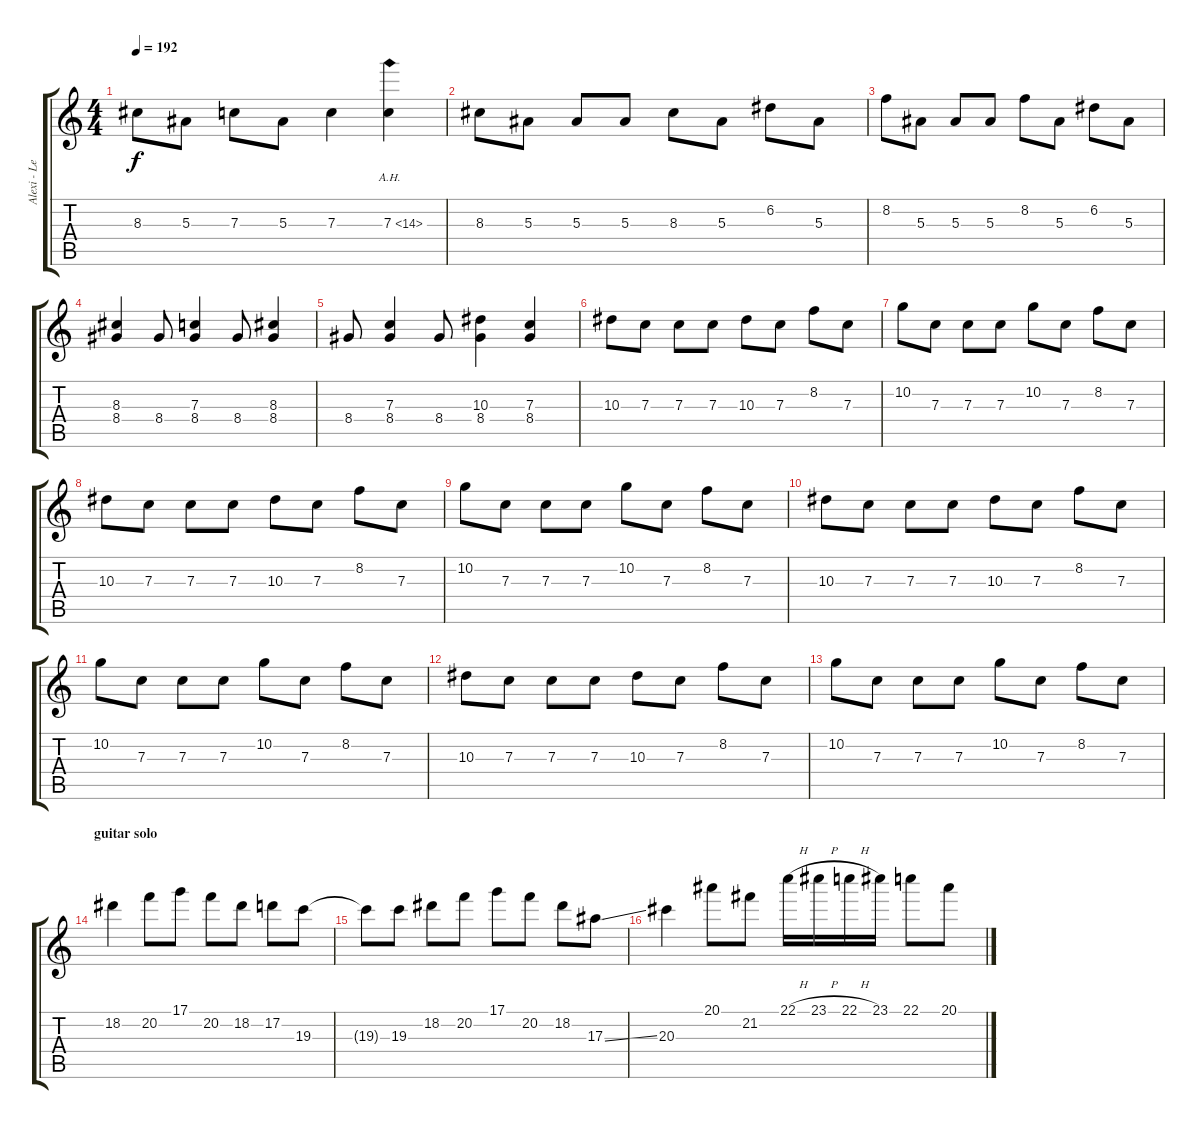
\track ("Alexi - Lead" "Alexi - Le") {instrument overdrivenguitar}
\staff {score tabs}
\tuning (D4 A3 F3 C3 G2 D2) {hide}
\ts (4 4)
\tempo 192
\clef g2
\ks c
8.3.8{dy f} 5.3.8 7.3.8 5.3.8 7.3.4 7.3{ah 7}.4 |
8.3.8 5.3.8 5.3.8 5.3.8 8.3.8 5.3.8 6.2.8 5.3.8 |
8.2.8 5.3.8 5.3.8 5.3.8 8.2.8 5.3.8 6.2.8 5.3.8 |
(8.3 8.4).4 8.4.8 (7.3 8.4).4 8.4.8 (8.3 8.4).4 |
8.4.8 (7.3 8.4).4 8.4.8 (10.3 8.4).4 (7.3 8.4).4 |
10.3.8 7.3.8 7.3.8 7.3.8 10.3.8 7.3.8 8.2.8 7.3.8 |
10.2.8 7.3.8 7.3.8 7.3.8 10.2.8 7.3.8 8.2.8 7.3.8 |
10.3.8 7.3.8 7.3.8 7.3.8 10.3.8 7.3.8 8.2.8 7.3.8 |
10.2.8 7.3.8 7.3.8 7.3.8 10.2.8 7.3.8 8.2.8 7.3.8 |
10.3.8 7.3.8 7.3.8 7.3.8 10.3.8 7.3.8 8.2.8 7.3.8 |
10.2.8 7.3.8 7.3.8 7.3.8 10.2.8 7.3.8 8.2.8 7.3.8 |
10.3.8 7.3.8 7.3.8 7.3.8 10.3.8 7.3.8 8.2.8 7.3.8 |
10.2.8 7.3.8 7.3.8 7.3.8 10.2.8 7.3.8 8.2.8 7.3.8 |
\section ("" "guitar solo")
18.2.4 20.2.8 17.1.8 20.2.8 18.2.8 17.2.8 19.3.8 |
19.3{t}.8 19.3.8 18.2.8 20.2.8 17.1.8 20.2.8 18.2.8 17.3{ss}.8 |
20.3.4 20.1.8 21.2.8 22.1{h}.16 23.1{h}.16 22.1{h}.16 23.1.16 22.1.8 20.1.8
